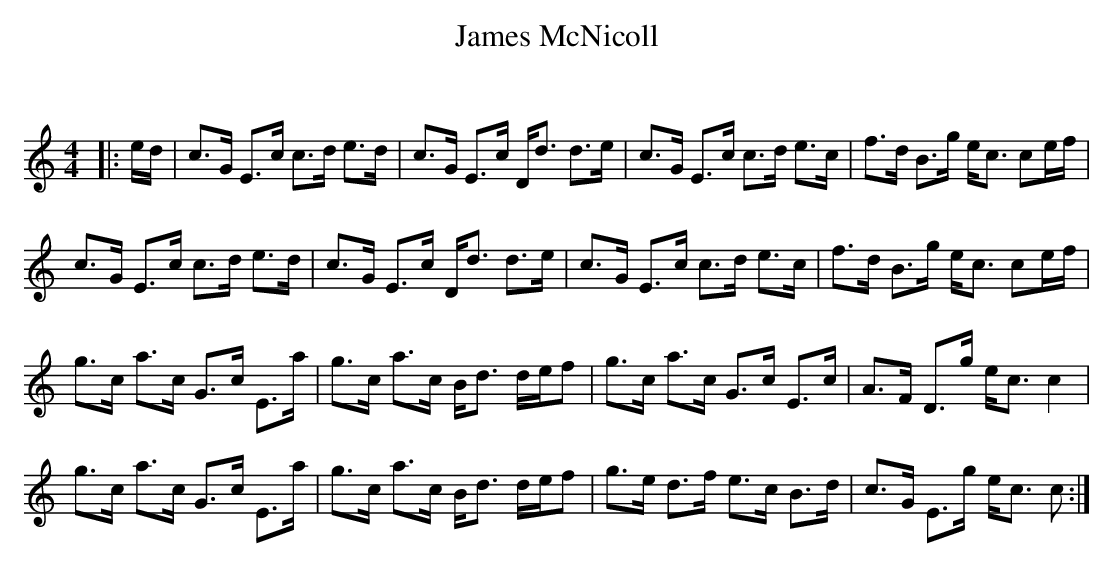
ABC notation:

X:1
T: James McNicoll
C:
Q: 128
K:C
M:4/4
L:1/16
|:ed|c3G E3c c3d e3d|c3G E3c Dd3 d3e|c3G E3c c3d e3c|f3d B3g ec3 c2ef|
c3G E3c c3d e3d|c3G E3c Dd3 d3e|c3G E3c c3d e3c|f3d B3g ec3 c2ef|
g3c a3c G3c E3a|g3c a3c Bd3 def2|g3c a3c G3c E3c|A3F D3g ec3 c4|
g3c a3c G3c E3a|g3c a3c Bd3 def2|g3e d3f e3c B3d|c3G E3g ec3 c2:|
